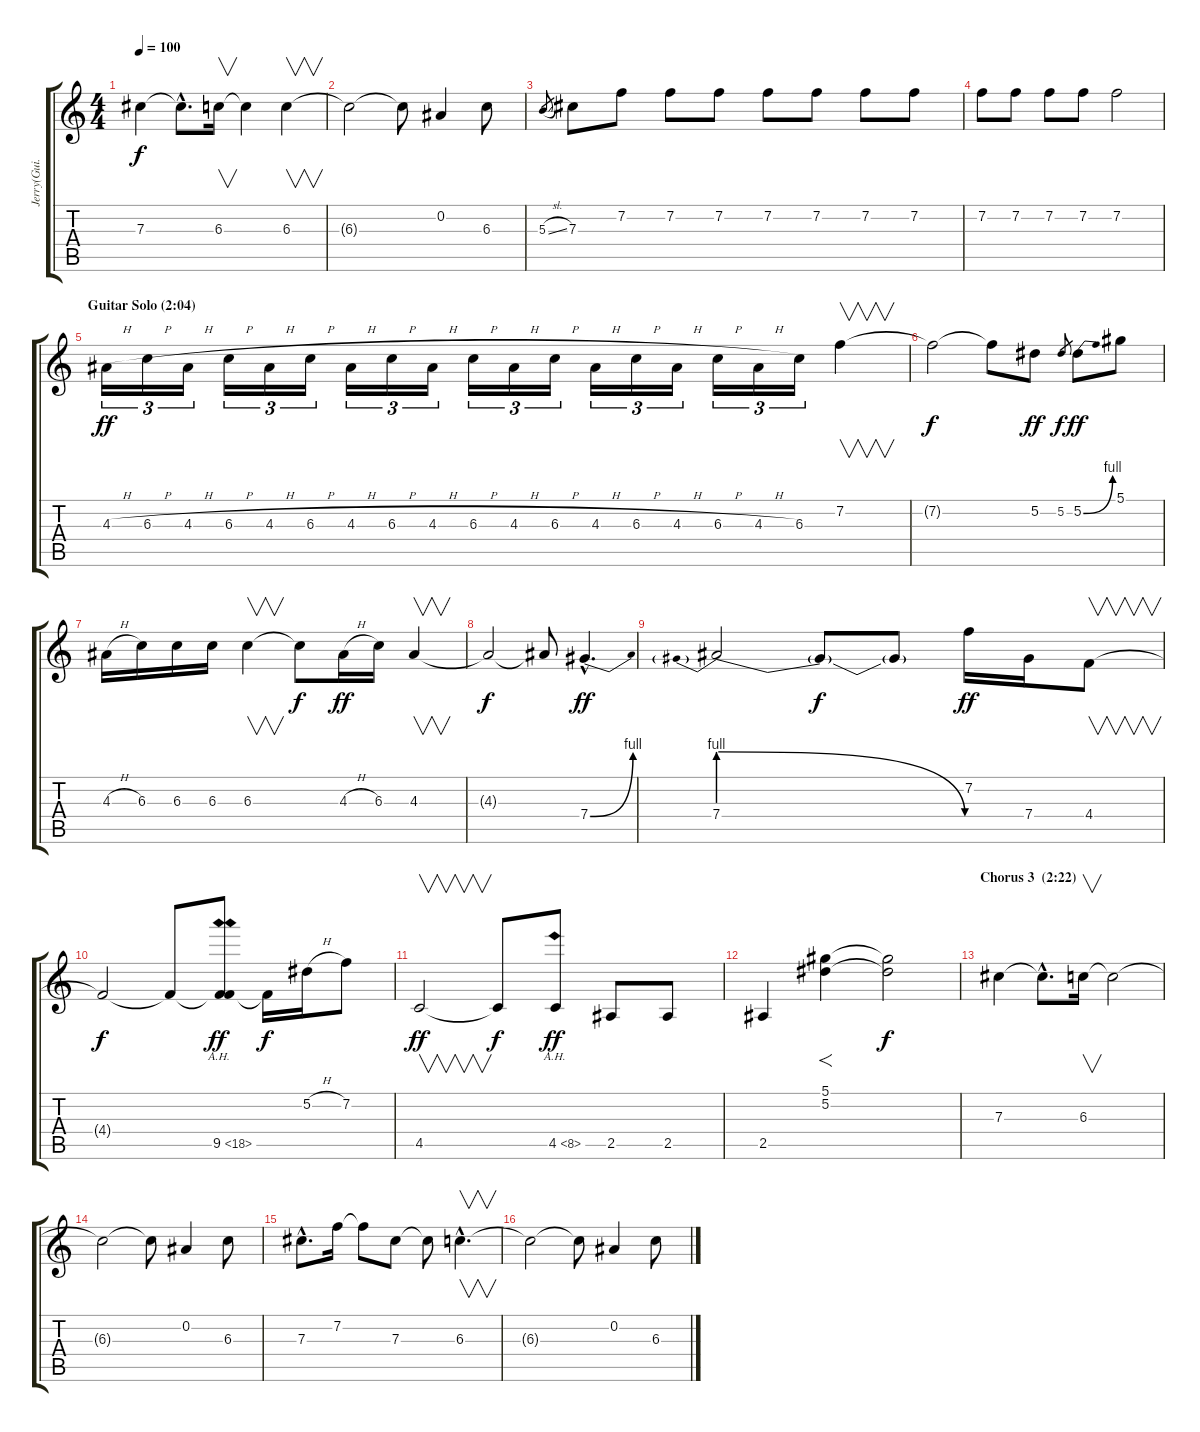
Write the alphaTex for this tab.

\track ("Jerry(Gui.3)" "Jerry(Gui.") {instrument distortionguitar}
\staff {score tabs}
\tuning (Eb4 Bb3 Gb3 Db3 Ab2 Eb2) {hide}
\ts (4 4)
\tempo 100
\clef g2
\ks c
7.3.4{dy f} 7.3{hac t}.8{d} 6.3.16{v} 6.3{t}.4 6.3.4{v} |
6.3{t}.2 6.3{t}.8 0.2.4 6.3.8 |
5.3{sl}.8{gr} 7.3.8 7.2.8 7.2.8 7.2.8 7.2.8 7.2.8 7.2.8 7.2.8 |
7.2.8 7.2.8 7.2.8 7.2.8 7.2.2 |
\section ("" "Guitar Solo (2:04)")
4.3{h}.16{tu (3 2) dy ff} 6.3{h}.16{tu (3 2)} 4.3{h}.16{tu (3 2)} 6.3{h}.16{tu (3 2)} 4.3{h}.16{tu (3 2)} 6.3{h}.16{tu (3 2)} 4.3{h}.16{tu (3 2)} 6.3{h}.16{tu (3 2)} 4.3{h}.16{tu (3 2)} 6.3{h}.16{tu (3 2)} 4.3{h}.16{tu (3 2)} 6.3{h}.16{tu (3 2)} 4.3{h}.16{tu (3 2)} 6.3{h}.16{tu (3 2)} 4.3{h}.16{tu (3 2)} 6.3{h}.16{tu (3 2)} 4.3{h}.16{tu (3 2)} 6.3.16{tu (3 2)} 7.2.4{v} |
7.2{t}.2{dy f} 7.2{t}.8 5.2.8{dy ff} 5.2.8{gr dy f} 5.2{be (bend 0 0 60 4)}.8{dy ff} 5.1.8 |
4.3{h}.16 6.3.16 6.3.16 6.3.16 6.3.4{v} 6.3{t}.8{dy f} 4.3{h}.16{dy ff} 6.3.16 4.3.4{v} |
4.3{t}.2{dy f} 4.3{t}.8 7.4{be (bend 0 0 60 4) hac}.4{d dy ff} |
7.4{be (prebendrelease 0 4 60 0)}.2 7.4{t}.8{dy f} 7.4{t}.8 7.2.16{dy ff} 7.4.16 4.4.8{v} |
4.4{t}.2{dy f} 4.4{t}.8 (4.4{ah 4 t} 9.5{ah 9}).8{dy ff} 9.5{t}.16{dy f} 5.2{h}.16 7.2.8 |
4.5.2{v dy ff} 4.5{t}.8{dy f} 4.5{ah 4}.8{dy ff} 2.5.8 2.5.8 |
2.5.4 (5.1 5.2).4{f} (5.1{t} 5.2{t}).2{dy f} |
\section ("" "Chorus 3  (2:22)")
7.3.4 7.3{hac t}.8{d} 6.3.16{v} 6.3{t}.2 |
6.3{t}.2 6.3{t}.8 0.2.4 6.3.8 |
7.3{hac}.8{d} 7.2.16 7.2{t}.8 7.3.8 7.3{t}.8 6.3{hac}.4{v d} |
6.3{t}.2 6.3{t}.8 0.2.4 6.3.8
